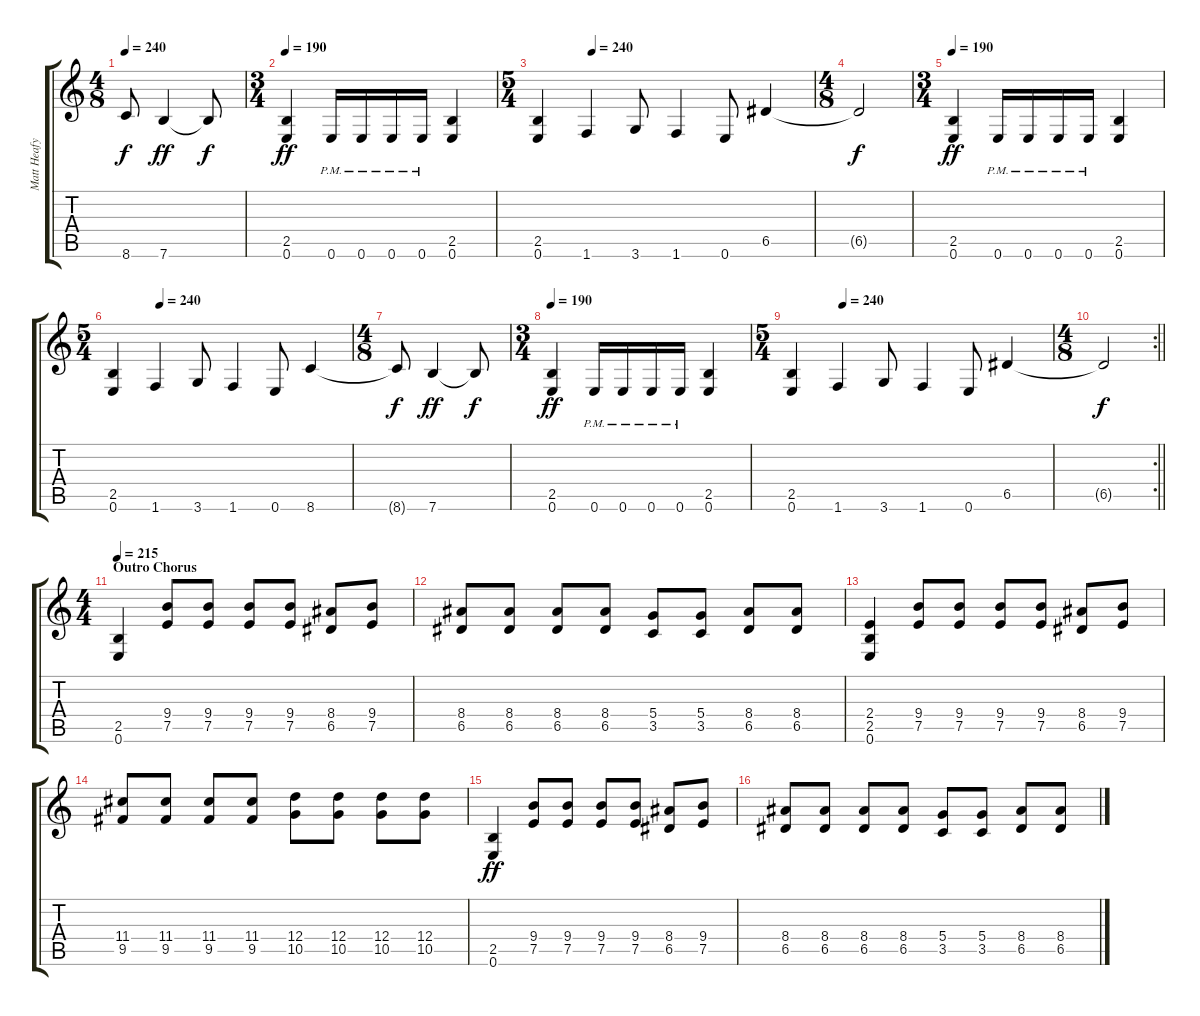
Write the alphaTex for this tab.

\track ("Matt Heafy (Trivium)" "Matt Heafy") {instrument distortionguitar}
\staff {score tabs}
\tuning (E4 B3 G3 D3 A2 E2) {hide}
\ts (4 8)
\tempo 240
\clef g2
\ks c
8.6{t}.8{dy f} 7.6.4{dy ff} 7.6{t}.8{dy f} |
\ts (3 4)
\tempo 190
(2.5 0.6).4{dy ff volume 15} 0.6{pm}.16 0.6{pm}.16 0.6{pm}.16 0.6{pm}.16 (2.5 0.6).4 |
\ts (5 4)
\tempo (240 0.2)
(2.5 0.6).4 1.6.4 3.6.8 1.6.4 0.6.8 6.5.4 |
\ts (4 8)
6.5{t}.2{dy f} |
\ts (3 4)
\tempo 190
(2.5 0.6).4{dy ff volume 15} 0.6{pm}.16 0.6{pm}.16 0.6{pm}.16 0.6{pm}.16 (2.5 0.6).4 |
\ts (5 4)
\tempo (240 0.2)
(2.5 0.6).4 1.6.4 3.6.8 1.6.4 0.6.8 8.6.4 |
\ts (4 8)
8.6{t}.8{dy f} 7.6.4{dy ff} 7.6{t}.8{dy f} |
\ts (3 4)
\tempo 190
(2.5 0.6).4{dy ff volume 16} 0.6{pm}.16 0.6{pm}.16 0.6{pm}.16 0.6{pm}.16 (2.5 0.6).4 |
\ts (5 4)
\tempo (240 0.2)
(2.5 0.6).4 1.6.4 3.6.8 1.6.4 0.6.8 6.5.4 |
\rc 2
\ts (4 8)
\barLineRight lightlight
6.5{t}.2{dy f} |
\ts (4 4)
\section ("" "Outro Chorus")
\tempo 215
(2.5 0.6).4 (9.4 7.5).8 (9.4 7.5).8 (9.4 7.5).8 (9.4 7.5).8 (8.4 6.5).8 (9.4 7.5).8 |
(8.4 6.5).8 (8.4 6.5).8 (8.4 6.5).8 (8.4 6.5).8 (5.4 3.5).8 (5.4 3.5).8 (8.4 6.5).8 (8.4 6.5).8 |
(2.4 2.5 0.6).4 (9.4 7.5).8 (9.4 7.5).8 (9.4 7.5).8 (9.4 7.5).8 (8.4 6.5).8 (9.4 7.5).8 |
(11.4 9.5).8 (11.4 9.5).8 (11.4 9.5).8 (11.4 9.5).8 (12.4 10.5).8 (12.4 10.5).8 (12.4 10.5).8 (12.4 10.5).8 |
(2.5 0.6).4{dy ff volume 16} (9.4 7.5).8 (9.4 7.5).8 (9.4 7.5).8 (9.4 7.5).8 (8.4 6.5).8 (9.4 7.5).8 |
(8.4 6.5).8 (8.4 6.5).8 (8.4 6.5).8 (8.4 6.5).8 (5.4 3.5).8 (5.4 3.5).8 (8.4 6.5).8 (8.4 6.5).8
